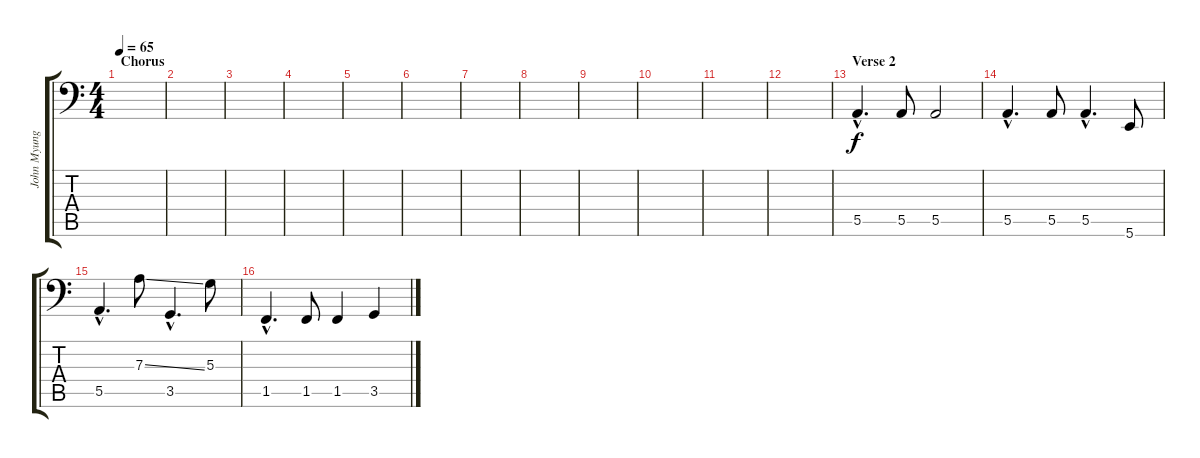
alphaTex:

\track ("John Myung" "John Myung") {instrument electricbassfinger}
\staff {score tabs}
\tuning (C3 G2 D2 A1 E1 B0) {hide}
\ts (4 4)
\section ("" "Chorus")
\tempo 65
\clef f4
\ks c
|
|
|
|
|
|
|
|
|
|
|
|
\section ("" "Verse 2")
5.5{hac}.4{d} 5.5.8 5.5.2 |
5.5{hac}.4{d} 5.5.8 5.5{hac}.4{d} 5.6.8 |
5.5{hac}.4{d} 7.3{ss}.8 3.5{hac}.4{d} 5.3.8 |
1.5{hac}.4{d} 1.5.8 1.5.4 3.5.4
